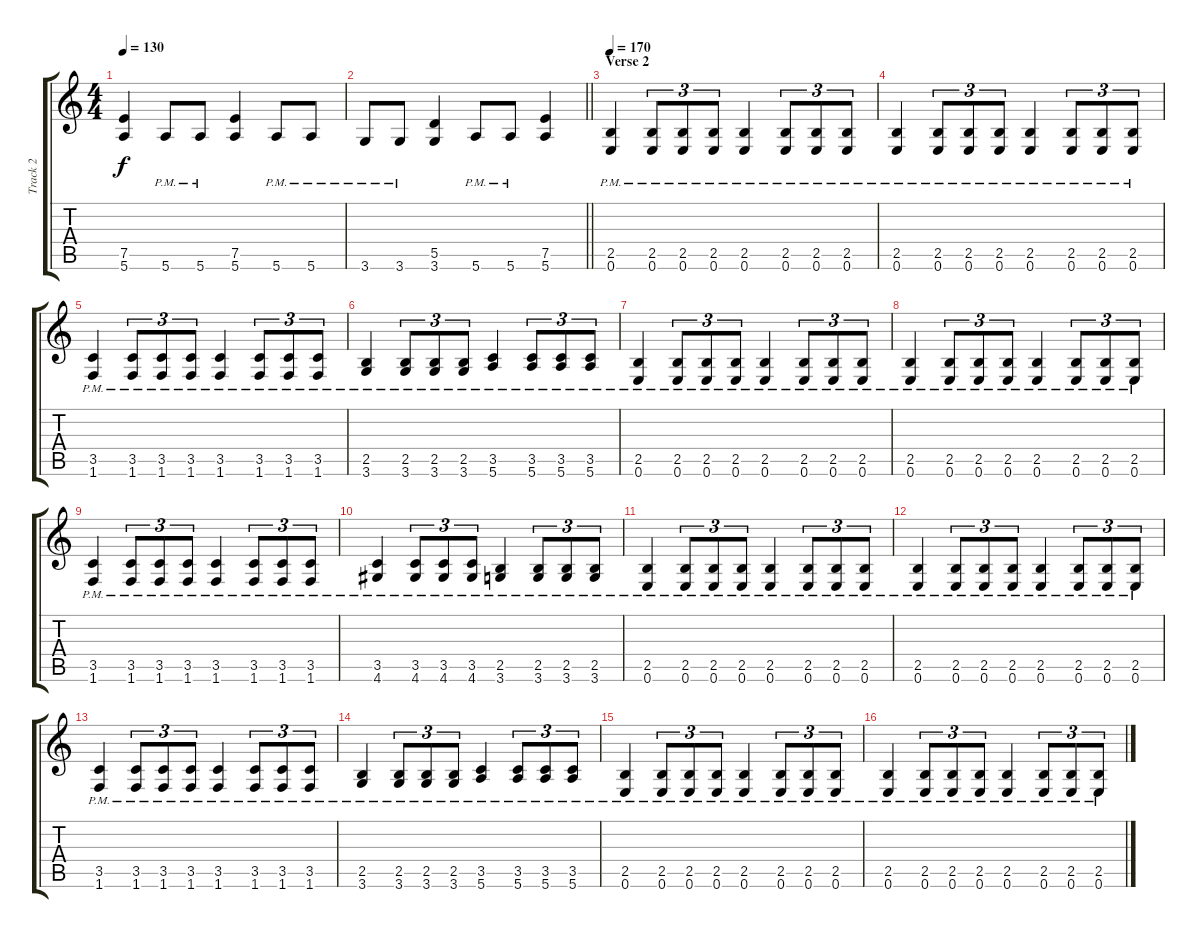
\track ("Track 2" "Track 2") {instrument distortionguitar}
\staff {score tabs}
\tuning (E4 B3 G3 D3 A2 E2) {hide}
\ts (4 4)
\tempo 130
\clef g2
\ks c
(7.5 5.6).4{dy f} 5.6{pm}.8 5.6{pm}.8 (7.5 5.6).4 5.6{pm}.8 5.6{pm}.8 |
\barLineRight lightlight
3.6{pm}.8 3.6{pm}.8 (5.5 3.6).4 5.6{pm}.8 5.6{pm}.8 (7.5 5.6).4 |
\section ("" "Verse 2")
\tempo 170
(2.5{pm} 0.6{pm}).4 (2.5{pm} 0.6{pm}).8{tu (3 2)} (2.5{pm} 0.6{pm}).8{tu (3 2)} (2.5{pm} 0.6{pm}).8{tu (3 2)} (2.5{pm} 0.6{pm}).4 (2.5{pm} 0.6{pm}).8{tu (3 2)} (2.5{pm} 0.6{pm}).8{tu (3 2)} (2.5{pm} 0.6{pm}).8{tu (3 2)} |
(2.5{pm} 0.6{pm}).4 (2.5{pm} 0.6{pm}).8{tu (3 2)} (2.5{pm} 0.6{pm}).8{tu (3 2)} (2.5{pm} 0.6{pm}).8{tu (3 2)} (2.5{pm} 0.6{pm}).4 (2.5{pm} 0.6{pm}).8{tu (3 2)} (2.5{pm} 0.6{pm}).8{tu (3 2)} (2.5{pm} 0.6{pm}).8{tu (3 2)} |
(3.5{pm} 1.6{pm}).4 (3.5{pm} 1.6{pm}).8{tu (3 2)} (3.5{pm} 1.6{pm}).8{tu (3 2)} (3.5{pm} 1.6{pm}).8{tu (3 2)} (3.5{pm} 1.6{pm}).4 (3.5{pm} 1.6{pm}).8{tu (3 2)} (3.5{pm} 1.6{pm}).8{tu (3 2)} (3.5{pm} 1.6{pm}).8{tu (3 2)} |
(2.5{pm} 3.6{pm}).4 (2.5{pm} 3.6{pm}).8{tu (3 2)} (2.5{pm} 3.6{pm}).8{tu (3 2)} (2.5{pm} 3.6{pm}).8{tu (3 2)} (3.5{pm} 5.6{pm}).4 (3.5{pm} 5.6{pm}).8{tu (3 2)} (3.5{pm} 5.6{pm}).8{tu (3 2)} (3.5{pm} 5.6{pm}).8{tu (3 2)} |
(2.5{pm} 0.6{pm}).4 (2.5{pm} 0.6{pm}).8{tu (3 2)} (2.5{pm} 0.6{pm}).8{tu (3 2)} (2.5{pm} 0.6{pm}).8{tu (3 2)} (2.5{pm} 0.6{pm}).4 (2.5{pm} 0.6{pm}).8{tu (3 2)} (2.5{pm} 0.6{pm}).8{tu (3 2)} (2.5{pm} 0.6{pm}).8{tu (3 2)} |
(2.5{pm} 0.6{pm}).4 (2.5{pm} 0.6{pm}).8{tu (3 2)} (2.5{pm} 0.6{pm}).8{tu (3 2)} (2.5{pm} 0.6{pm}).8{tu (3 2)} (2.5{pm} 0.6{pm}).4 (2.5{pm} 0.6{pm}).8{tu (3 2)} (2.5{pm} 0.6{pm}).8{tu (3 2)} (2.5{pm} 0.6{pm}).8{tu (3 2)} |
(3.5{pm} 1.6{pm}).4 (3.5{pm} 1.6{pm}).8{tu (3 2)} (3.5{pm} 1.6{pm}).8{tu (3 2)} (3.5{pm} 1.6{pm}).8{tu (3 2)} (3.5{pm} 1.6{pm}).4 (3.5{pm} 1.6{pm}).8{tu (3 2)} (3.5{pm} 1.6{pm}).8{tu (3 2)} (3.5{pm} 1.6{pm}).8{tu (3 2)} |
(3.5{pm} 4.6{pm}).4 (3.5{pm} 4.6{pm}).8{tu (3 2)} (3.5{pm} 4.6{pm}).8{tu (3 2)} (3.5{pm} 4.6{pm}).8{tu (3 2)} (2.5{pm} 3.6{pm}).4 (2.5{pm} 3.6{pm}).8{tu (3 2)} (2.5{pm} 3.6{pm}).8{tu (3 2)} (2.5{pm} 3.6{pm}).8{tu (3 2)} |
(2.5{pm} 0.6{pm}).4 (2.5{pm} 0.6{pm}).8{tu (3 2)} (2.5{pm} 0.6{pm}).8{tu (3 2)} (2.5{pm} 0.6{pm}).8{tu (3 2)} (2.5{pm} 0.6{pm}).4 (2.5{pm} 0.6{pm}).8{tu (3 2)} (2.5{pm} 0.6{pm}).8{tu (3 2)} (2.5{pm} 0.6{pm}).8{tu (3 2)} |
(2.5{pm} 0.6{pm}).4 (2.5{pm} 0.6{pm}).8{tu (3 2)} (2.5{pm} 0.6{pm}).8{tu (3 2)} (2.5{pm} 0.6{pm}).8{tu (3 2)} (2.5{pm} 0.6{pm}).4 (2.5{pm} 0.6{pm}).8{tu (3 2)} (2.5{pm} 0.6{pm}).8{tu (3 2)} (2.5{pm} 0.6{pm}).8{tu (3 2)} |
(3.5{pm} 1.6{pm}).4 (3.5{pm} 1.6{pm}).8{tu (3 2)} (3.5{pm} 1.6{pm}).8{tu (3 2)} (3.5{pm} 1.6{pm}).8{tu (3 2)} (3.5{pm} 1.6{pm}).4 (3.5{pm} 1.6{pm}).8{tu (3 2)} (3.5{pm} 1.6{pm}).8{tu (3 2)} (3.5{pm} 1.6{pm}).8{tu (3 2)} |
(2.5{pm} 3.6{pm}).4 (2.5{pm} 3.6{pm}).8{tu (3 2)} (2.5{pm} 3.6{pm}).8{tu (3 2)} (2.5{pm} 3.6{pm}).8{tu (3 2)} (3.5{pm} 5.6{pm}).4 (3.5{pm} 5.6{pm}).8{tu (3 2)} (3.5{pm} 5.6{pm}).8{tu (3 2)} (3.5{pm} 5.6{pm}).8{tu (3 2)} |
(2.5{pm} 0.6{pm}).4 (2.5{pm} 0.6{pm}).8{tu (3 2)} (2.5{pm} 0.6{pm}).8{tu (3 2)} (2.5{pm} 0.6{pm}).8{tu (3 2)} (2.5{pm} 0.6{pm}).4 (2.5{pm} 0.6{pm}).8{tu (3 2)} (2.5{pm} 0.6{pm}).8{tu (3 2)} (2.5{pm} 0.6{pm}).8{tu (3 2)} |
(2.5{pm} 0.6{pm}).4 (2.5{pm} 0.6{pm}).8{tu (3 2)} (2.5{pm} 0.6{pm}).8{tu (3 2)} (2.5{pm} 0.6{pm}).8{tu (3 2)} (2.5{pm} 0.6{pm}).4 (2.5{pm} 0.6{pm}).8{tu (3 2)} (2.5{pm} 0.6{pm}).8{tu (3 2)} (2.5{pm} 0.6{pm}).8{tu (3 2)}
